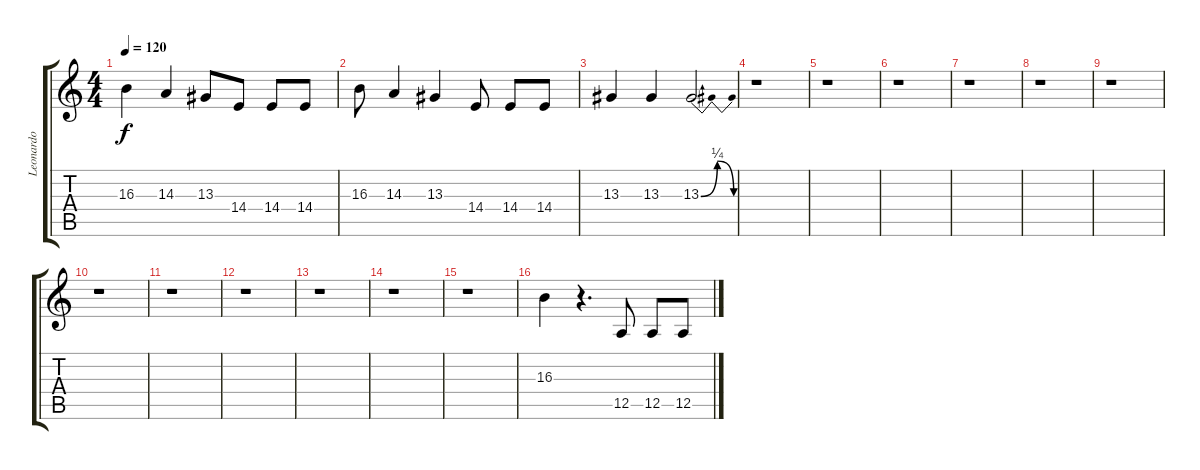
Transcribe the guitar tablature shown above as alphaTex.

\track ("Leonardo" "Leonardo") {instrument tenorsax}
\staff {score tabs}
\tuning (E4 B3 G3 D3 A2 E2) {hide}
\ts (4 4)
\tempo 120
\clef g2
\ks c
16.3.4{dy f} 14.3.4 13.3.8 14.4.8 14.4.8 14.4.8 |
16.3.8 14.3.4 13.3.4 14.4.8 14.4.8 14.4.8 |
13.3.4 13.3.4 13.3{be (bendrelease 0 0 30 1 30 1 60 0)}.2 |
r.1 |
r.1 |
r.1 |
r.1 |
r.1 |
r.1 |
r.1 |
r.1 |
r.1 |
r.1 |
r.1 |
r.1 |
16.3.4 r.4{d} 12.5.8{volume 8} 12.5.8 12.5.8
